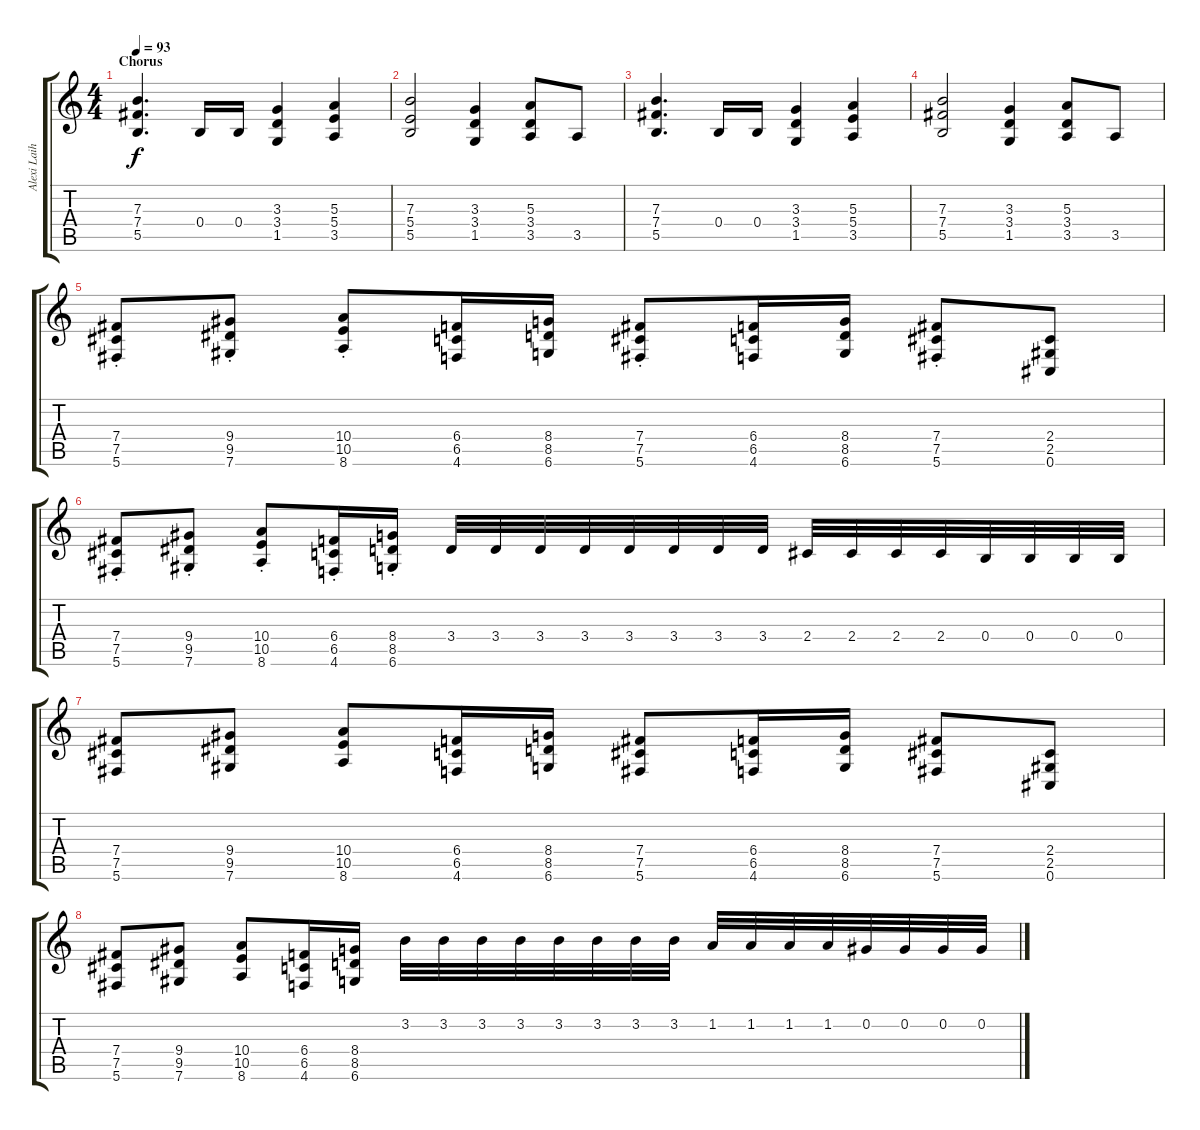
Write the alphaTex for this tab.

\track ("Alexi Laiho" "Alexi Laih") {instrument distortionguitar}
\staff {score tabs}
\tuning (Db4 Ab3 E3 B2 Gb2 Db2) {hide}
\ts (4 4)
\section ("" "Chorus")
\tempo 93
\clef g2
\ks c
(7.3 7.4 5.5).4{d dy f} 0.4.16 0.4.16 (3.3 3.4 1.5).4 (5.3 5.4 3.5).4 |
(7.3 5.4 5.5).2 (3.3 3.4 1.5).4 (5.3 3.4 3.5).8 3.5.8 |
(7.3 7.4 5.5).4{d} 0.4.16 0.4.16 (3.3 3.4 1.5).4 (5.3 5.4 3.5).4 |
(7.3 7.4 5.5).2 (3.3 3.4 1.5).4 (5.3 3.4 3.5).8 3.5.8 |
(7.4{st} 7.5{st} 5.6).8 (9.4{st} 9.5{st} 7.6).8 (10.4{st} 10.5{st} 8.6).8 (6.4 6.5 4.6).16 (8.4 8.5 6.6).16 (7.4{st} 7.5{st} 5.6{st}).8 (6.4 6.5 4.6).16 (8.4 8.5 6.6).16 (7.4{st} 7.5{st} 5.6{st}).8 (2.4 2.5 0.6).8 |
(7.4{st} 7.5{st} 5.6).8 (9.4{st} 9.5{st} 7.6).8 (10.4{st} 10.5{st} 8.6).8 (6.4{st} 6.5{st} 4.6{st}).16 (8.4{st} 8.5{st} 6.6{st}).16 3.4.32 3.4.32 3.4.32 3.4.32 3.4.32 3.4.32 3.4.32 3.4.32 2.4.32 2.4.32 2.4.32 2.4.32 0.4.32 0.4.32 0.4.32 0.4.32 |
(7.4 7.5 5.6).8 (9.4 9.5 7.6).8 (10.4 10.5 8.6).8 (6.4 6.5 4.6).16 (8.4 8.5 6.6).16 (7.4 7.5 5.6).8 (6.4 6.5 4.6).16 (8.4 8.5 6.6).16 (7.4 7.5 5.6).8 (2.4 2.5 0.6).8 |
(7.4 7.5 5.6).8 (9.4 9.5 7.6).8 (10.4 10.5 8.6).8 (6.4 6.5 4.6).16 (8.4 8.5 6.6).16 3.2.32 3.2.32 3.2.32 3.2.32 3.2.32 3.2.32 3.2.32 3.2.32 1.2.32 1.2.32 1.2.32 1.2.32 0.2.32 0.2.32 0.2.32 0.2.32
